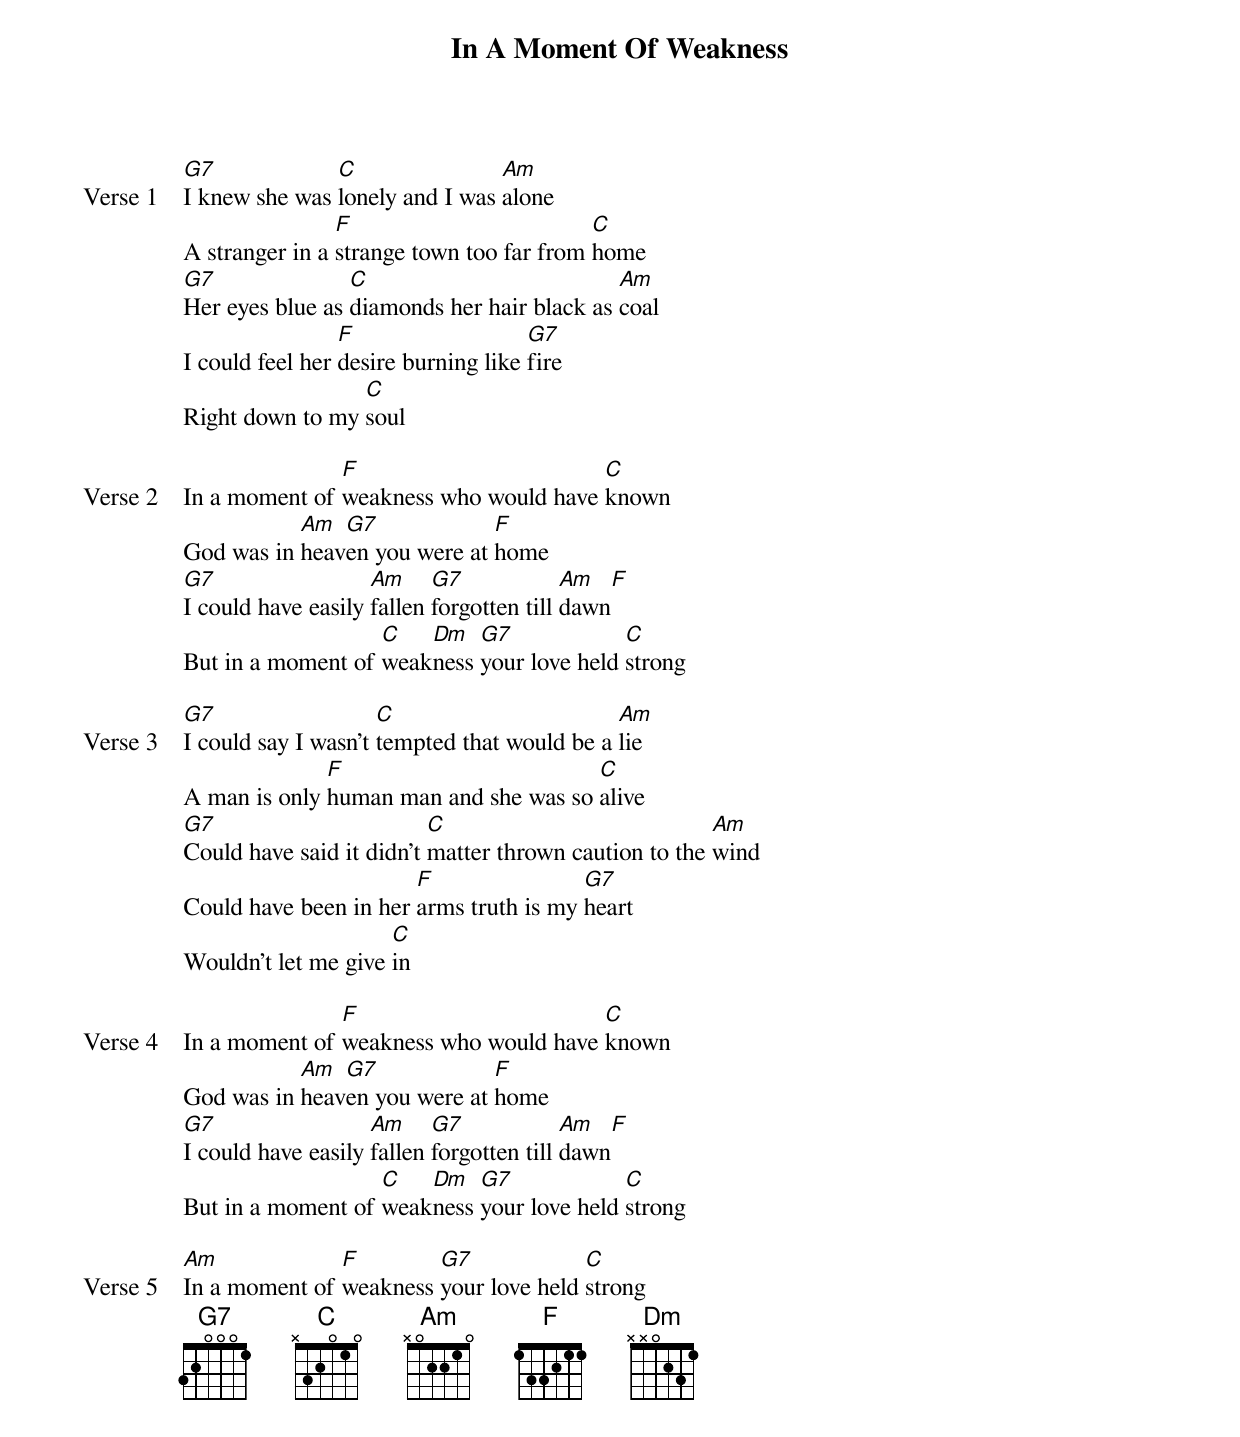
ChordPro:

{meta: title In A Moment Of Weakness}
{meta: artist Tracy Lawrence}
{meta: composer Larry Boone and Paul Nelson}
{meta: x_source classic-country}
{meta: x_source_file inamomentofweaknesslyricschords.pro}
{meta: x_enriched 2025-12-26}

{start_of_verse: Verse 1}
[G7]I knew she was [C]lonely and I was [Am]alone
A stranger in a [F]strange town too far from [C]home
[G7]Her eyes blue as [C]diamonds her hair black as [Am]coal
I could feel her [F]desire burning like [G7]fire
Right down to my [C]soul
{end_of_verse}

{start_of_verse: Verse 2}
In a moment of [F]weakness who would have [C]known
God was in [Am]heav[G7]en you were at [F]home
[G7]I could have easily [Am]fallen [G7]forgotten till [Am]dawn[F]
But in a moment of [C]weak[Dm]ness [G7]your love held [C]strong
{end_of_verse}

{start_of_verse: Verse 3}
[G7]I could say I wasn't [C]tempted that would be a [Am]lie
A man is only [F]human man and she was so [C]alive
[G7]Could have said it didn't [C]matter thrown caution to the [Am]wind
Could have been in her [F]arms truth is my [G7]heart
Wouldn't let me give [C]in
{end_of_verse}

{start_of_verse: Verse 4}
In a moment of [F]weakness who would have [C]known
God was in [Am]heav[G7]en you were at [F]home
[G7]I could have easily [Am]fallen [G7]forgotten till [Am]dawn[F]
But in a moment of [C]weak[Dm]ness [G7]your love held [C]strong
{end_of_verse}

{start_of_verse: Verse 5}
[Am]In a moment of [F]weakness [G7]your love held [C]strong
{end_of_verse}
